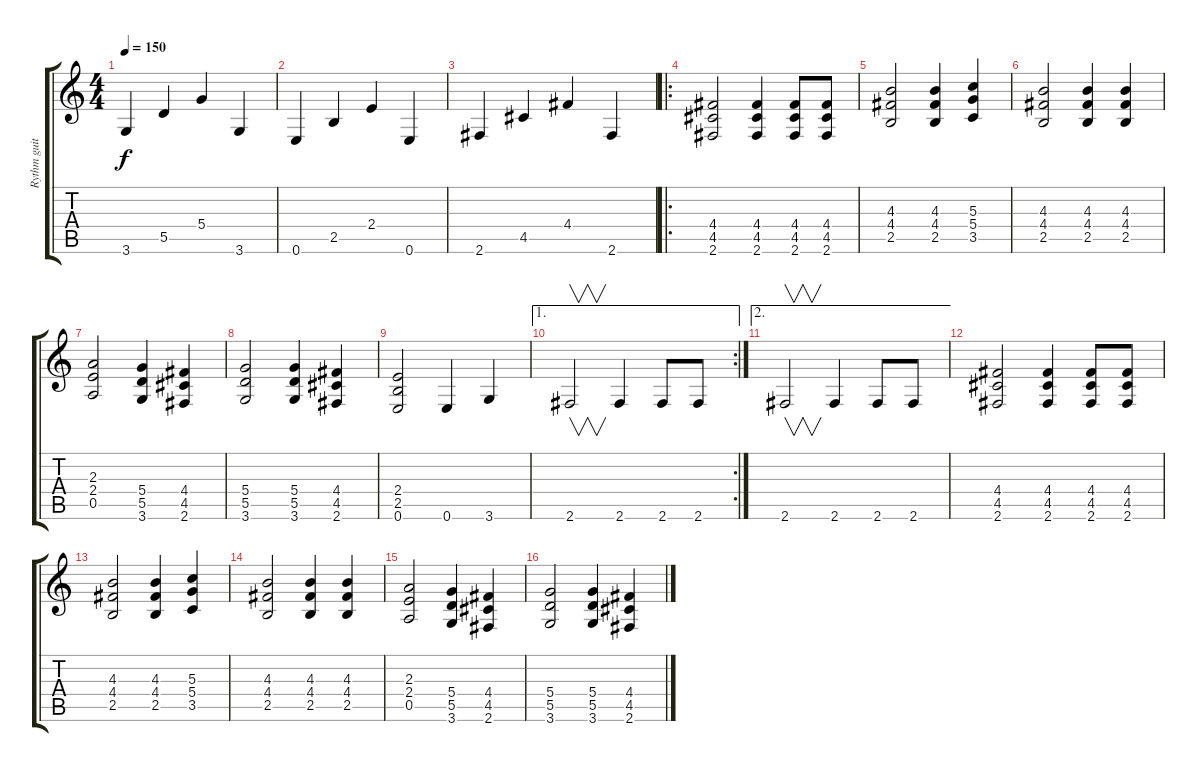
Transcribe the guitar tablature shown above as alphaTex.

\track ("Rythm guitar" "Rythm guit") {instrument distortionguitar}
\staff {score tabs}
\tuning (E4 B3 G3 D3 A2 E2) {hide}
\ts (4 4)
\tempo 150
\clef g2
\ks c
3.6.4{dy f} 5.5.4 5.4.4 3.6.4 |
0.6.4 2.5.4 2.4.4 0.6.4 |
2.6.4 4.5.4 4.4.4 2.6.4 |
\ro
(4.4 4.5 2.6).2{volume 15 instrument distortionguitar} (4.4 4.5 2.6).4 (4.4 4.5 2.6).8 (4.4 4.5 2.6).8 |
(4.3 4.4 2.5).2 (4.3 4.4 2.5).4 (5.3 5.4 3.5).4 |
(4.3 4.4 2.5).2 (4.3 4.4 2.5).4 (4.3 4.4 2.5).4 |
(2.3 2.4 0.5).2 (5.4 5.5 3.6).4 (4.4 4.5 2.6).4 |
(5.4 5.5 3.6).2 (5.4 5.5 3.6).4 (4.4 4.5 2.6).4 |
(2.4 2.5 0.6).2 0.6.4 3.6.4 |
\ae 1
\rc 2
2.6.2{v} 2.6.4 2.6.8 2.6.8 |
\ae 2
2.6.2{v} 2.6.4 2.6.8 2.6.8 |
(4.4 4.5 2.6).2{instrument distortionguitar} (4.4 4.5 2.6).4 (4.4 4.5 2.6).8 (4.4 4.5 2.6).8 |
(4.3 4.4 2.5).2 (4.3 4.4 2.5).4 (5.3 5.4 3.5).4 |
(4.3 4.4 2.5).2 (4.3 4.4 2.5).4 (4.3 4.4 2.5).4 |
(2.3 2.4 0.5).2 (5.4 5.5 3.6).4 (4.4 4.5 2.6).4 |
(5.4 5.5 3.6).2{volume 12} (5.4 5.5 3.6).4 (4.4 4.5 2.6).4
